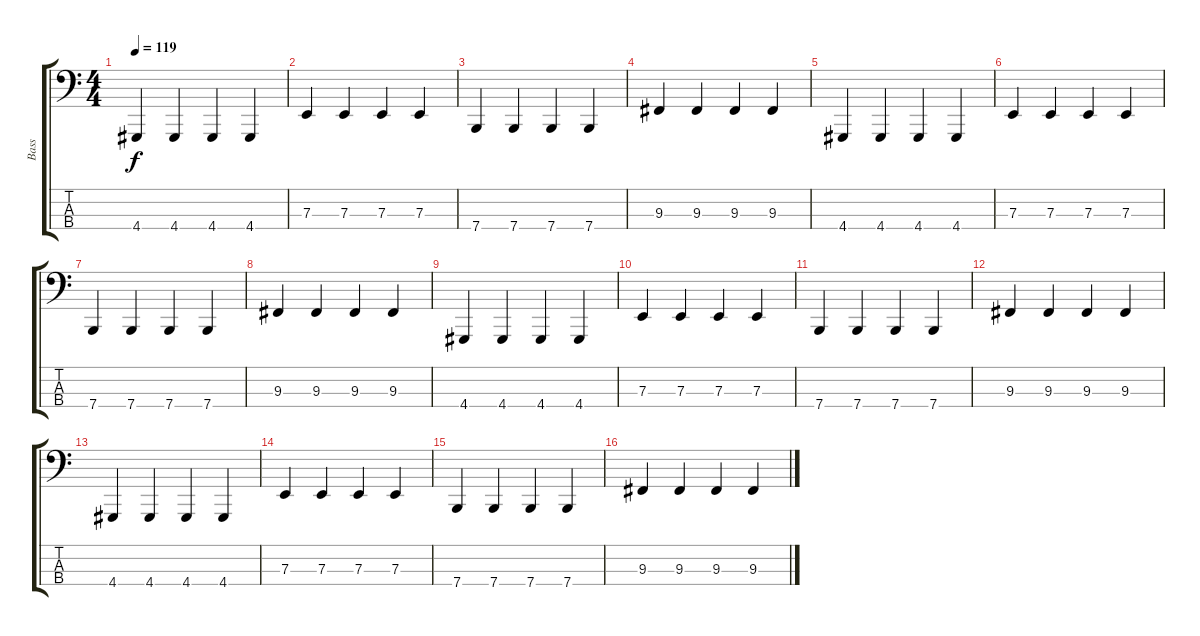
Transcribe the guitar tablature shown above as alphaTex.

\track ("Bass" "Bass") {instrument lead2sawtooth}
\staff {score tabs}
\tuning (G2 D2 A1 E1) {hide}
\ts (4 4)
\tempo 119
\clef f4
\ks c
4.4.4{dy f} 4.4.4 4.4.4 4.4.4 |
7.3.4 7.3.4 7.3.4 7.3.4 |
7.4.4 7.4.4 7.4.4 7.4.4 |
9.3.4 9.3.4 9.3.4 9.3.4 |
4.4.4 4.4.4 4.4.4 4.4.4 |
7.3.4 7.3.4 7.3.4 7.3.4 |
7.4.4 7.4.4 7.4.4 7.4.4 |
9.3.4 9.3.4 9.3.4 9.3.4 |
4.4.4 4.4.4 4.4.4 4.4.4 |
7.3.4 7.3.4 7.3.4 7.3.4 |
7.4.4 7.4.4 7.4.4 7.4.4 |
9.3.4 9.3.4 9.3.4 9.3.4 |
4.4.4 4.4.4 4.4.4 4.4.4 |
7.3.4 7.3.4 7.3.4 7.3.4 |
7.4.4 7.4.4 7.4.4 7.4.4 |
9.3.4 9.3.4 9.3.4 9.3.4
